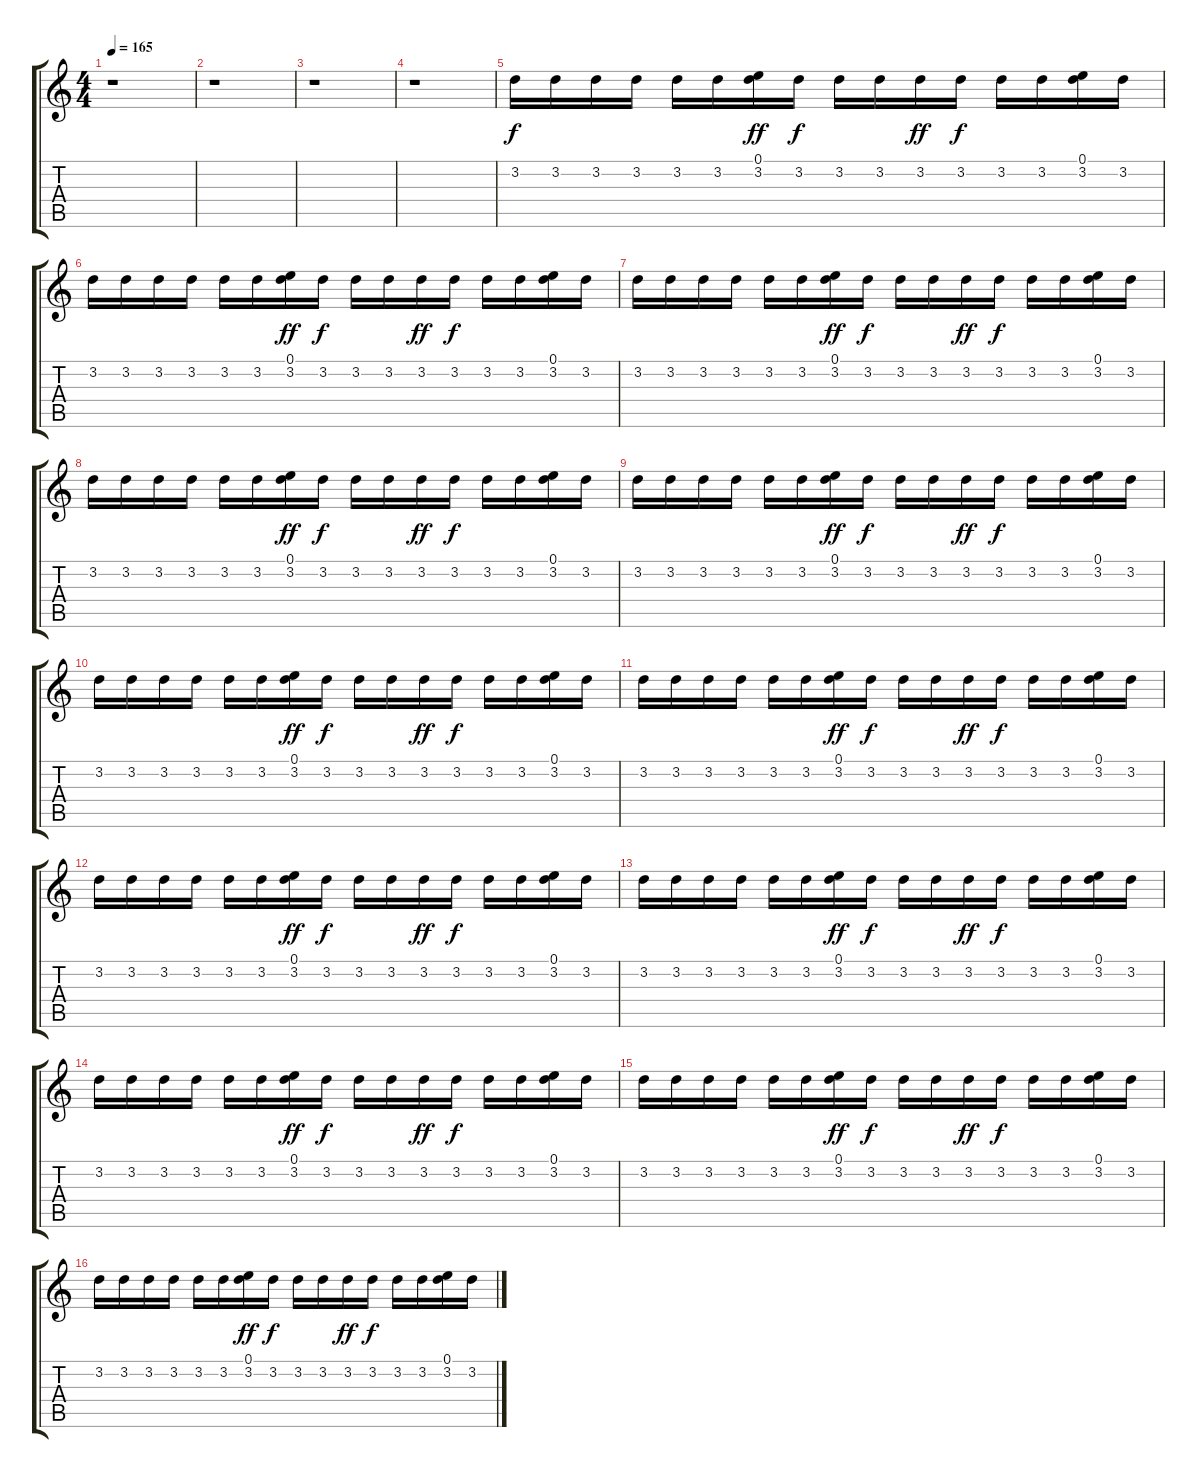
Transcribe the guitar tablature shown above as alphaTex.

\track "" {instrument acousticguitarsteel}
\staff {score tabs}
\tuning (E4 B3 G3 D3 A2 E2) {hide}
\ts (4 4)
\tempo 165
\clef g2
\ks c
r.1{dy f} |
r.1 |
r.1 |
r.1 |
3.2.16 3.2.16 3.2.16 3.2.16 3.2.16 3.2.16 (0.1 3.2).16{dy ff} 3.2.16{dy f} 3.2.16 3.2.16 3.2.16{dy ff} 3.2.16{dy f} 3.2.16 3.2.16 (0.1 3.2).16 3.2.16 |
3.2.16 3.2.16 3.2.16 3.2.16 3.2.16 3.2.16 (0.1 3.2).16{dy ff} 3.2.16{dy f} 3.2.16 3.2.16 3.2.16{dy ff} 3.2.16{dy f} 3.2.16 3.2.16 (0.1 3.2).16 3.2.16 |
3.2.16 3.2.16 3.2.16 3.2.16 3.2.16 3.2.16 (0.1 3.2).16{dy ff} 3.2.16{dy f} 3.2.16 3.2.16 3.2.16{dy ff} 3.2.16{dy f} 3.2.16 3.2.16 (0.1 3.2).16 3.2.16 |
3.2.16 3.2.16 3.2.16 3.2.16 3.2.16 3.2.16 (0.1 3.2).16{dy ff} 3.2.16{dy f} 3.2.16 3.2.16 3.2.16{dy ff} 3.2.16{dy f} 3.2.16 3.2.16 (0.1 3.2).16 3.2.16 |
3.2.16 3.2.16 3.2.16 3.2.16 3.2.16 3.2.16 (0.1 3.2).16{dy ff} 3.2.16{dy f} 3.2.16 3.2.16 3.2.16{dy ff} 3.2.16{dy f} 3.2.16 3.2.16 (0.1 3.2).16 3.2.16 |
3.2.16 3.2.16 3.2.16 3.2.16 3.2.16 3.2.16 (0.1 3.2).16{dy ff} 3.2.16{dy f} 3.2.16 3.2.16 3.2.16{dy ff} 3.2.16{dy f} 3.2.16 3.2.16 (0.1 3.2).16 3.2.16 |
3.2.16 3.2.16 3.2.16 3.2.16 3.2.16 3.2.16 (0.1 3.2).16{dy ff} 3.2.16{dy f} 3.2.16 3.2.16 3.2.16{dy ff} 3.2.16{dy f} 3.2.16 3.2.16 (0.1 3.2).16 3.2.16 |
3.2.16 3.2.16 3.2.16 3.2.16 3.2.16 3.2.16 (0.1 3.2).16{dy ff} 3.2.16{dy f} 3.2.16 3.2.16 3.2.16{dy ff} 3.2.16{dy f} 3.2.16 3.2.16 (0.1 3.2).16 3.2.16 |
3.2.16 3.2.16 3.2.16 3.2.16 3.2.16 3.2.16 (0.1 3.2).16{dy ff} 3.2.16{dy f} 3.2.16 3.2.16 3.2.16{dy ff} 3.2.16{dy f} 3.2.16 3.2.16 (0.1 3.2).16 3.2.16 |
3.2.16 3.2.16 3.2.16 3.2.16 3.2.16 3.2.16 (0.1 3.2).16{dy ff} 3.2.16{dy f} 3.2.16 3.2.16 3.2.16{dy ff} 3.2.16{dy f} 3.2.16 3.2.16 (0.1 3.2).16 3.2.16 |
3.2.16 3.2.16 3.2.16 3.2.16 3.2.16 3.2.16 (0.1 3.2).16{dy ff} 3.2.16{dy f} 3.2.16 3.2.16 3.2.16{dy ff} 3.2.16{dy f} 3.2.16 3.2.16 (0.1 3.2).16 3.2.16 |
3.2.16 3.2.16 3.2.16 3.2.16 3.2.16 3.2.16 (0.1 3.2).16{dy ff} 3.2.16{dy f} 3.2.16 3.2.16 3.2.16{dy ff} 3.2.16{dy f} 3.2.16 3.2.16 (0.1 3.2).16 3.2.16
